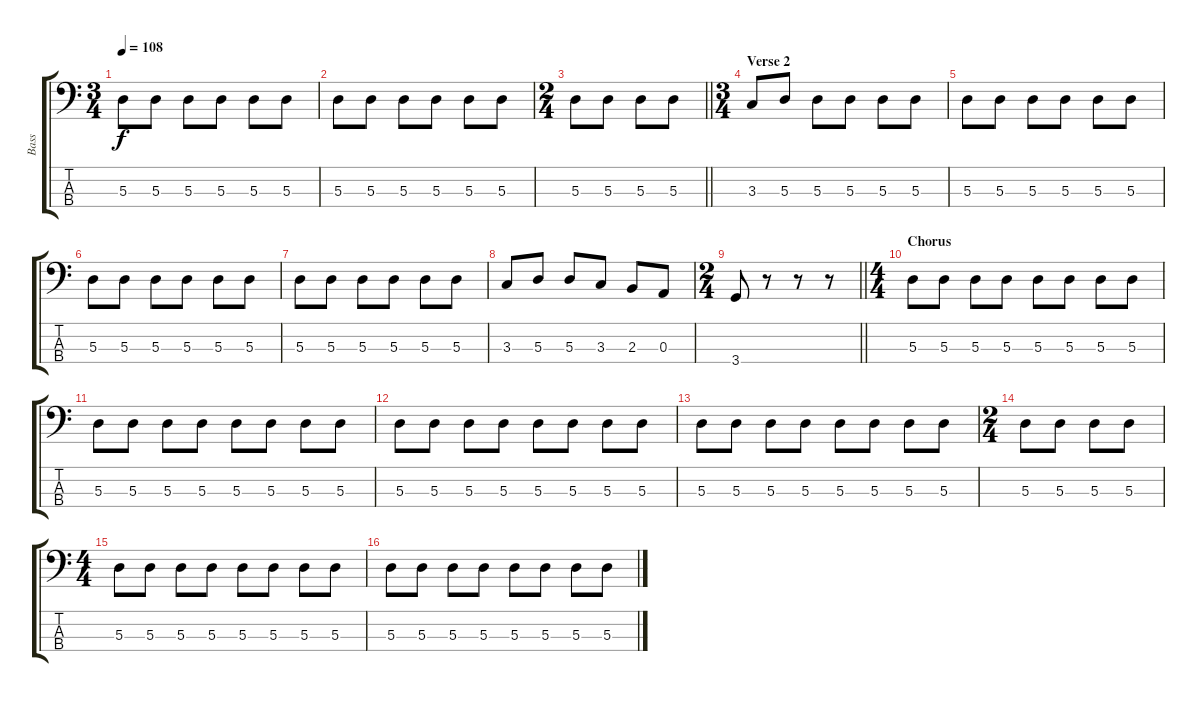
\track ("Bass" "Bass") {instrument electricbassfinger}
\staff {score tabs}
\tuning (G2 D2 A1 E1) {hide}
\ts (3 4)
\tempo 108
\clef f4
\ks c
5.3.8{dy f} 5.3.8 5.3.8 5.3.8 5.3.8 5.3.8 |
5.3.8 5.3.8 5.3.8 5.3.8 5.3.8 5.3.8 |
\ts (2 4)
\barLineRight lightlight
5.3.8 5.3.8 5.3.8 5.3.8 |
\ts (3 4)
\section ("" "Verse 2")
3.3.8 5.3.8 5.3.8 5.3.8 5.3.8 5.3.8 |
5.3.8 5.3.8 5.3.8 5.3.8 5.3.8 5.3.8 |
5.3.8 5.3.8 5.3.8 5.3.8 5.3.8 5.3.8 |
5.3.8 5.3.8 5.3.8 5.3.8 5.3.8 5.3.8 |
3.3.8 5.3.8 5.3.8 3.3.8 2.3.8 0.3.8 |
\ts (2 4)
\barLineRight lightlight
3.4.8 r.8 r.8 r.8 |
\ts (4 4)
\section ("" "Chorus")
5.3.8 5.3.8 5.3.8 5.3.8 5.3.8 5.3.8 5.3.8 5.3.8 |
5.3.8 5.3.8 5.3.8 5.3.8 5.3.8 5.3.8 5.3.8 5.3.8 |
5.3.8 5.3.8 5.3.8 5.3.8 5.3.8 5.3.8 5.3.8 5.3.8 |
5.3.8 5.3.8 5.3.8 5.3.8 5.3.8 5.3.8 5.3.8 5.3.8 |
\ts (2 4)
5.3.8 5.3.8 5.3.8 5.3.8 |
\ts (4 4)
5.3.8 5.3.8 5.3.8 5.3.8 5.3.8 5.3.8 5.3.8 5.3.8 |
5.3.8 5.3.8 5.3.8 5.3.8 5.3.8 5.3.8 5.3.8 5.3.8
